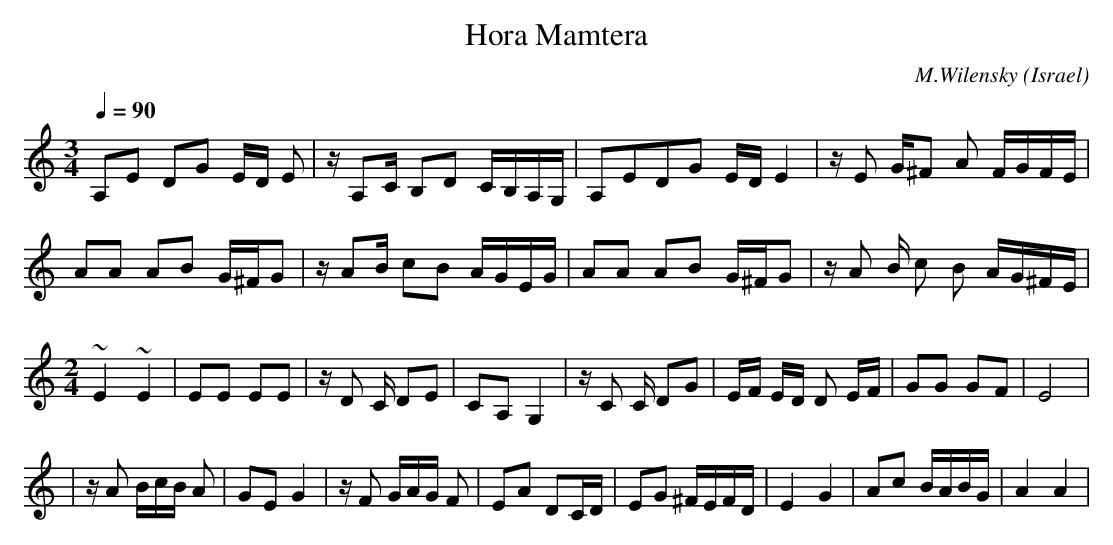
X:1
T:Hora Mamtera
O:Israel
C:M.Wilensky
L:1/8
M:3/4
Q:1/4=90
K:Am
A,E DG E/D/ E| z/ A,C/ B,D C/B,/A,/G,/|\
A,EDG E/D/ E2| z/ E G/^F A F/G/F/E/|
AA AB G/^F/G| z/AB/ cB A/G/E/G/|\
AA AB G/^F/G| z/ A B/ c B A/G/^F/E/|
L:1/8
M:2/4
~E2 ~E2| EE EE| z/D C/ DE| CA,G,2|\
z/C C/ DG|E/F/ E/D/ D E/F/| GG GF| E4|
|z/ A B/c/B/ A| GE G2|z/ F G/A/G/ F| EA DC/D/|\
EG ^F/E/F/D/| E2 G2| Ac B/A/B/G/| A2 A2|
